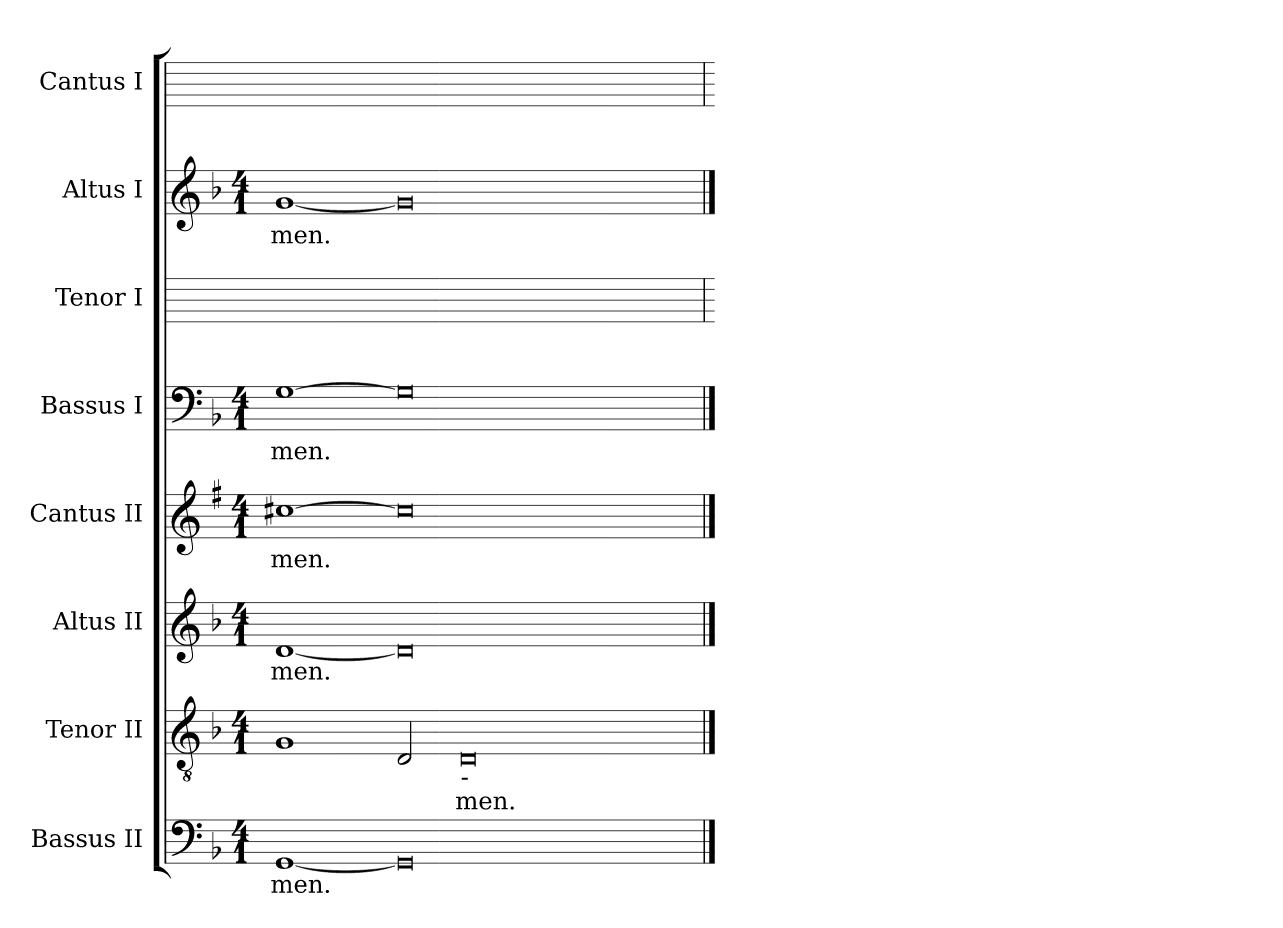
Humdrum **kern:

**kern	**text	**kern	**text	**kern	**text	**kern	**text	**kern	**text	**kern	**kern	**text	**kern
*part8	*part8	*part7	*part7	*part6	*part6	*part5	*part5	*part4	*part4	*part3	*part2	*part2	*part1
*staff8	*staff8	*staff7	*staff7	*staff6	*staff6	*staff5	*staff5	*staff4	*staff4	*staff3	*staff2	*staff2	*staff1
*I"Bassus II	*	*I"Tenor II	*	*I"Altus II	*	*I"Cantus II	*	*I"Bassus I	*	*I"Tenor I	*I"Altus I	*	*I"Cantus I
*clefF4	*	*clefGv2	*	*clefG2	*	*clefG2	*	*clefF4	*	*	*clefG2	*	*
*	*	*	*	*	*	*ITrd1c2	*	*	*	*	*	*	*
*k[b-]	*	*k[b-]	*	*k[b-]	*	*k[b-]	*	*k[b-]	*	*	*k[b-]	*	*
*F:	*	*F:	*	*F:	*	*F:	*	*F:	*	*	*F:	*	*
*M4/1	*	*M4/1	*	*M4/1	*	*M4/1	*	*M4/1	*	*	*M4/1	*	*
=	=	=	=	=	=	=	=	=	=	=	=	=	=
!	!LO:LY:b	!	!	!	!LO:LY:b	!	!LO:LY:b	!	!LO:LY:b	!	!	!LO:LY:b	!
[1GG	men.	1G	.	[1d	men.	[1bn	men.	[1G	men.	4ryy	[1g	men.	4ryy
.	.	.	.	.	.	.	.	.	.	0ryy	.	.	0ryy
0GG]	.	2D	.	0d]	.	0b]	.	0G]	.	.	0g]	.	.
!	!	!LO:TX:b:t=-	!	!	!	!	!	!	!	!	!	!	!
!	!	!	!LO:LY:b	!	!	!	!	!	!	!	!	!	!
.	.	0D	men.	.	.	.	.	.	.	.	.	.	.
.	.	.	.	.	.	.	.	.	.	1ryy	.	.	1ryy
2ryy	.	.	.	2ryy	.	2ryy	.	2ryy	.	.	2ryy	.	.
.	.	.	.	.	.	.	.	.	.	4ryy	.	.	4ryy
==	=	==	=	==	=	==	=	==	=	=	==	=	=
*-	*-	*-	*-	*-	*-	*-	*-	*-	*-	*-	*-	*-	*-
